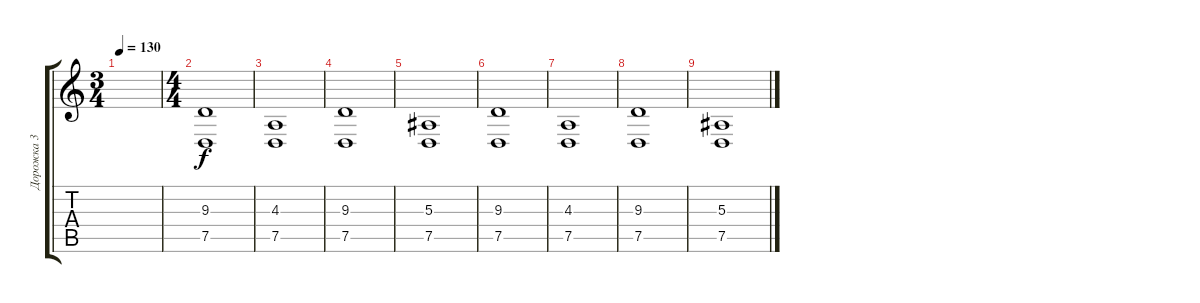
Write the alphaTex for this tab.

\track ("Дорожка 3" "Дорожка 3") {instrument synthstrings2}
\staff {score tabs}
\tuning (D4 A3 F3 C3 G2 D2) {hide}
\ts (3 4)
\tempo 130
\clef g2
\ks c
|
\ts (4 4)
(9.3 7.5).1 |
(4.3 7.5).1 |
(9.3 7.5).1 |
(5.3 7.5).1 |
(9.3 7.5).1 |
(4.3 7.5).1 |
(9.3 7.5).1 |
(5.3 7.5).1
